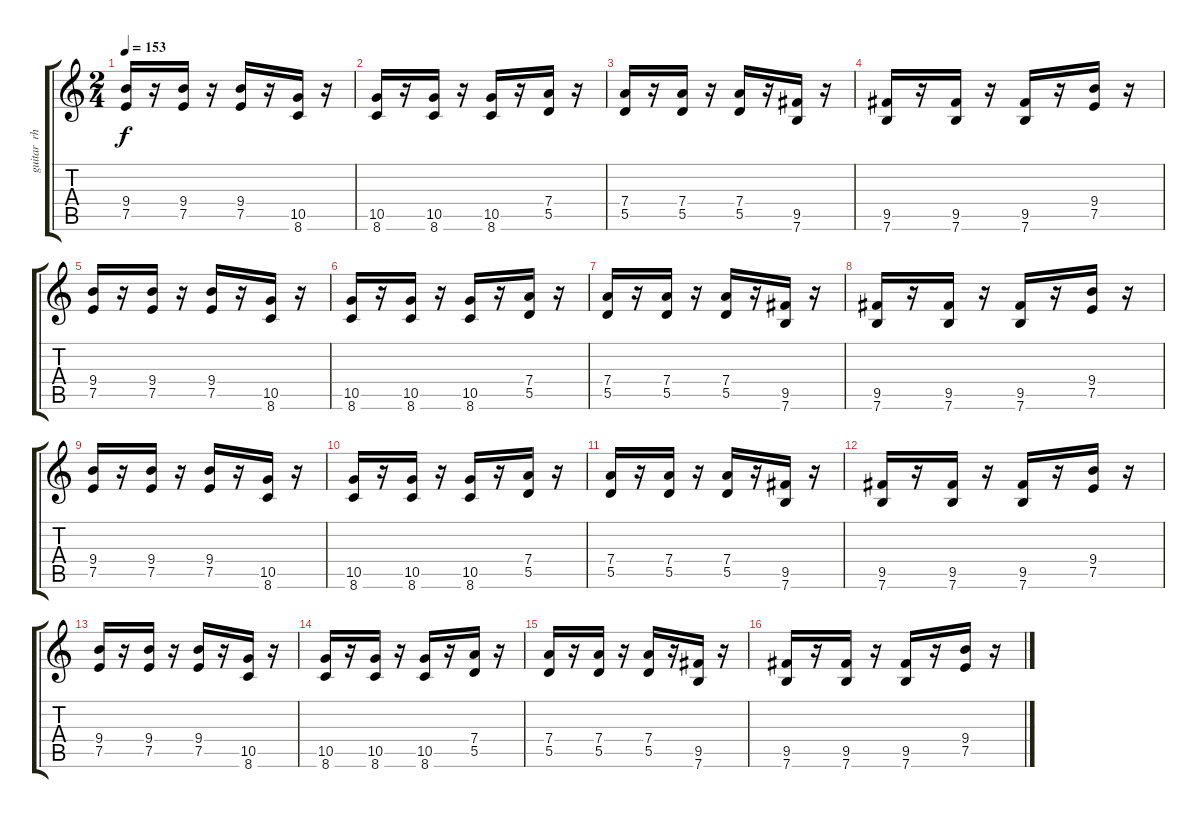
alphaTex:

\track ("guitar  rhythm  left" "guitar  rh") {instrument distortionguitar}
\staff {score tabs}
\tuning (E4 B3 G3 D3 A2 E2) {hide}
\ts (2 4)
\tempo 153
\clef g2
\ks c
(9.4 7.5).16{dy f} r.16 (9.4 7.5).16 r.16 (9.4 7.5).16 r.16 (10.5 8.6).16 r.16 |
(10.5 8.6).16 r.16 (10.5 8.6).16 r.16 (10.5 8.6).16 r.16 (7.4 5.5).16 r.16 |
(7.4 5.5).16 r.16 (7.4 5.5).16 r.16 (7.4 5.5).16 r.16 (9.5 7.6).16 r.16 |
(9.5 7.6).16 r.16 (9.5 7.6).16 r.16 (9.5 7.6).16 r.16 (9.4 7.5).16 r.16 |
(9.4 7.5).16 r.16 (9.4 7.5).16 r.16 (9.4 7.5).16 r.16 (10.5 8.6).16 r.16 |
(10.5 8.6).16 r.16 (10.5 8.6).16 r.16 (10.5 8.6).16 r.16 (7.4 5.5).16 r.16 |
(7.4 5.5).16 r.16 (7.4 5.5).16 r.16 (7.4 5.5).16 r.16 (9.5 7.6).16 r.16 |
(9.5 7.6).16 r.16 (9.5 7.6).16 r.16 (9.5 7.6).16 r.16 (9.4 7.5).16 r.16 |
(9.4 7.5).16 r.16 (9.4 7.5).16 r.16 (9.4 7.5).16 r.16 (10.5 8.6).16 r.16 |
(10.5 8.6).16 r.16 (10.5 8.6).16 r.16 (10.5 8.6).16 r.16 (7.4 5.5).16 r.16 |
(7.4 5.5).16 r.16 (7.4 5.5).16 r.16 (7.4 5.5).16 r.16 (9.5 7.6).16 r.16 |
(9.5 7.6).16 r.16 (9.5 7.6).16 r.16 (9.5 7.6).16 r.16 (9.4 7.5).16 r.16 |
(9.4 7.5).16 r.16 (9.4 7.5).16 r.16 (9.4 7.5).16 r.16 (10.5 8.6).16 r.16 |
(10.5 8.6).16 r.16 (10.5 8.6).16 r.16 (10.5 8.6).16 r.16 (7.4 5.5).16 r.16 |
(7.4 5.5).16 r.16 (7.4 5.5).16 r.16 (7.4 5.5).16 r.16 (9.5 7.6).16 r.16 |
(9.5 7.6).16 r.16 (9.5 7.6).16 r.16 (9.5 7.6).16 r.16 (9.4 7.5).16 r.16
